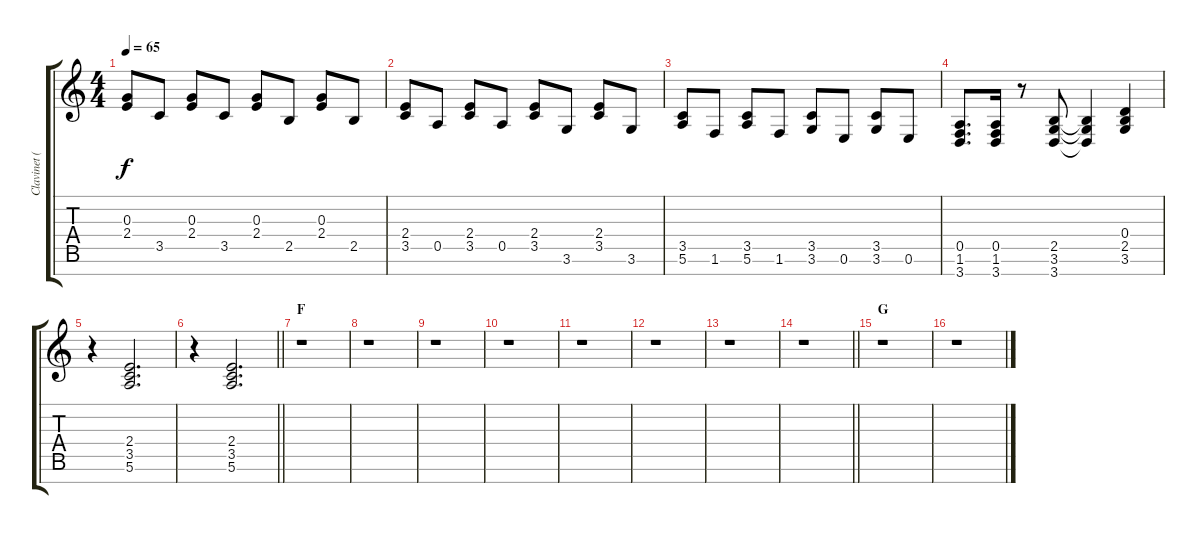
\track ("Clavinet (Right Hand)" "Clavinet (") {instrument clavinet}
\staff {score tabs}
\tuning (E5 B4 G4 D4 A3 E3 B2) {hide}
\ts (4 4)
\tempo 65
\clef g2
\ks c
(0.3 2.4).8{dy f} 3.5.8 (0.3 2.4).8 3.5.8 (0.3 2.4).8 2.5.8 (0.3 2.4).8 2.5.8 |
(2.4 3.5).8 0.5.8 (2.4 3.5).8 0.5.8 (2.4 3.5).8 3.6.8 (2.4 3.5).8 3.6.8 |
(3.5 5.6).8 1.6.8 (3.5 5.6).8 1.6.8 (3.5 3.6).8 0.6.8 (3.5 3.6).8 0.6.8 |
(0.5 1.6 3.7).8{d} (0.5 1.6 3.7).16 r.8 (2.5 3.6 3.7).8 (2.5{t} 3.6{t} 3.7{t}).4 (0.4 2.5 3.6).4 |
r.4 (2.4 3.5 5.6).2{d} |
\barLineRight lightlight
r.4 (2.4 3.5 5.6).2{d} |
\section ("" "F")
r.1 |
r.1 |
r.1 |
r.1 |
r.1 |
r.1 |
r.1 |
\barLineRight lightlight
r.1 |
\section ("" "G")
r.1 |
r.1
